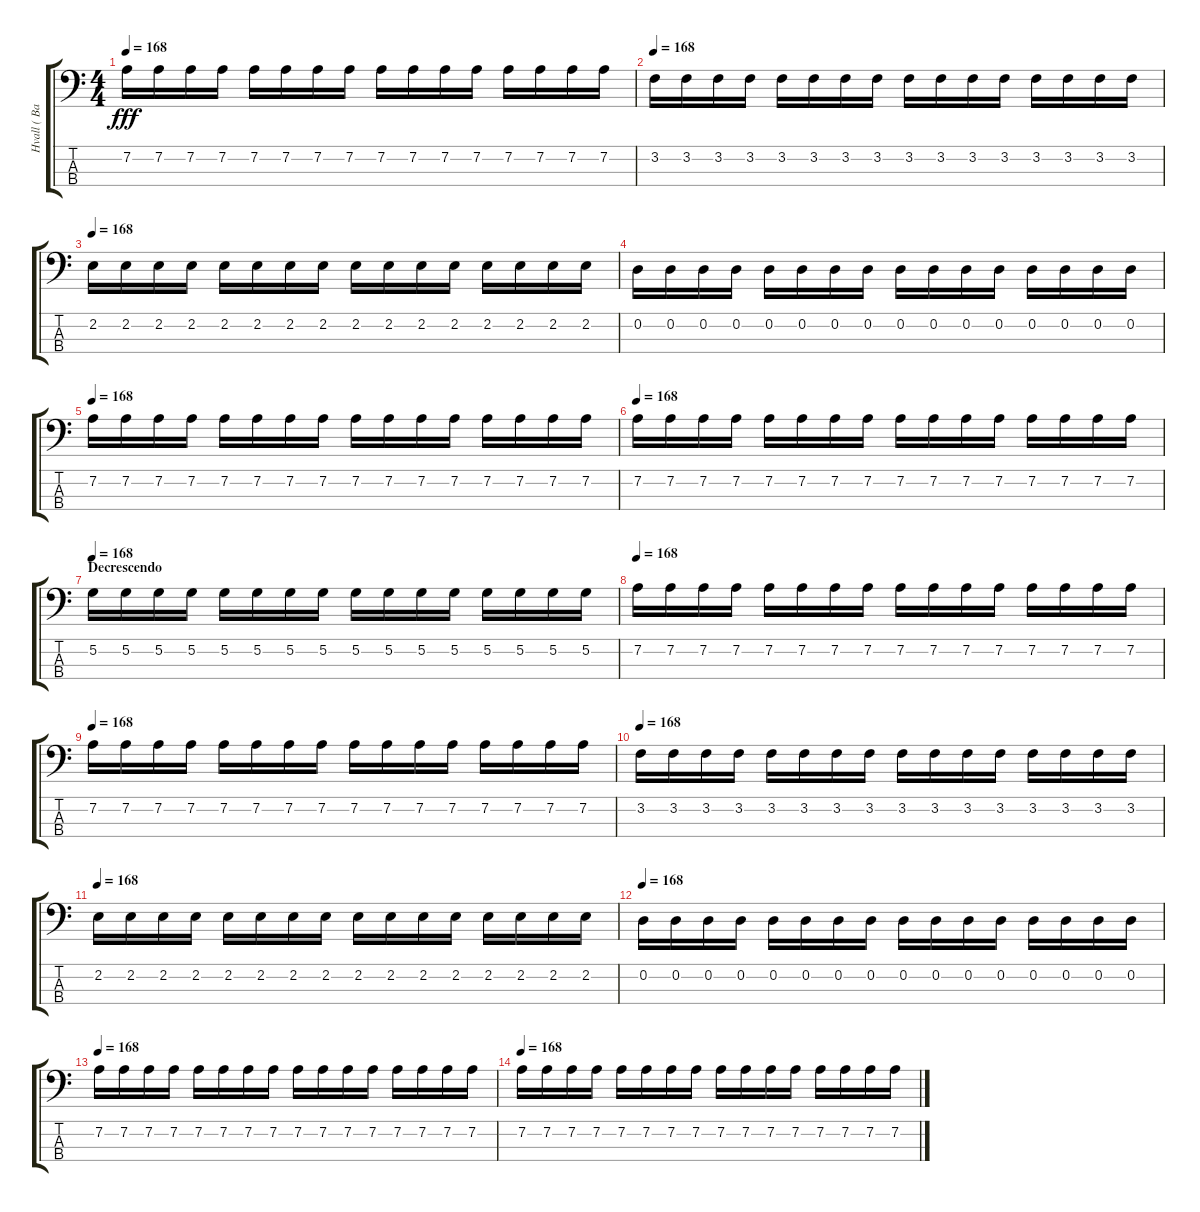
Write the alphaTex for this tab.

\track ("Hvall ( Basse )" "Hvall ( Ba") {instrument electricbassfinger}
\staff {score tabs}
\tuning (G2 D2 A1 E1) {hide}
\ts (4 4)
\tempo 168
\clef f4
\ks c
7.2.16{dy fff} 7.2.16 7.2.16 7.2.16 7.2.16 7.2.16 7.2.16 7.2.16 7.2.16 7.2.16 7.2.16 7.2.16 7.2.16 7.2.16 7.2.16 7.2.16 |
\tempo 168
3.2.16 3.2.16 3.2.16 3.2.16 3.2.16 3.2.16 3.2.16 3.2.16 3.2.16 3.2.16 3.2.16 3.2.16 3.2.16 3.2.16 3.2.16 3.2.16 |
\tempo 168
2.2.16 2.2.16 2.2.16 2.2.16 2.2.16 2.2.16 2.2.16 2.2.16 2.2.16 2.2.16 2.2.16 2.2.16 2.2.16 2.2.16 2.2.16 2.2.16 |
0.2.16 0.2.16 0.2.16 0.2.16 0.2.16 0.2.16 0.2.16 0.2.16 0.2.16 0.2.16 0.2.16 0.2.16 0.2.16 0.2.16 0.2.16 0.2.16 |
\tempo 168
7.2.16 7.2.16 7.2.16 7.2.16 7.2.16 7.2.16 7.2.16 7.2.16 7.2.16 7.2.16 7.2.16 7.2.16 7.2.16 7.2.16 7.2.16 7.2.16 |
\tempo 168
7.2.16 7.2.16 7.2.16 7.2.16 7.2.16 7.2.16 7.2.16 7.2.16 7.2.16 7.2.16 7.2.16 7.2.16 7.2.16 7.2.16 7.2.16 7.2.16 |
\section ("" "Decrescendo")
\tempo 168
5.2.16{volume 12} 5.2.16 5.2.16 5.2.16 5.2.16 5.2.16 5.2.16 5.2.16 5.2.16 5.2.16 5.2.16 5.2.16 5.2.16 5.2.16 5.2.16 5.2.16 |
\tempo 168
7.2.16{volume 10} 7.2.16 7.2.16 7.2.16 7.2.16 7.2.16 7.2.16 7.2.16 7.2.16 7.2.16 7.2.16 7.2.16 7.2.16 7.2.16 7.2.16 7.2.16 |
\tempo 168
7.2.16{volume 8} 7.2.16 7.2.16 7.2.16 7.2.16 7.2.16 7.2.16 7.2.16 7.2.16 7.2.16 7.2.16 7.2.16 7.2.16 7.2.16 7.2.16 7.2.16 |
\tempo 168
3.2.16{volume 6} 3.2.16 3.2.16 3.2.16 3.2.16 3.2.16 3.2.16 3.2.16 3.2.16 3.2.16 3.2.16 3.2.16 3.2.16 3.2.16 3.2.16 3.2.16 |
\tempo 168
2.2.16{volume 4} 2.2.16 2.2.16 2.2.16 2.2.16 2.2.16 2.2.16 2.2.16 2.2.16 2.2.16 2.2.16 2.2.16 2.2.16 2.2.16 2.2.16 2.2.16 |
\tempo 168
0.2.16{volume 2} 0.2.16 0.2.16 0.2.16 0.2.16 0.2.16 0.2.16 0.2.16 0.2.16 0.2.16 0.2.16 0.2.16 0.2.16 0.2.16 0.2.16 0.2.16 |
\tempo 168
7.2.16{volume 0} 7.2.16 7.2.16 7.2.16 7.2.16 7.2.16 7.2.16 7.2.16 7.2.16 7.2.16 7.2.16 7.2.16 7.2.16 7.2.16 7.2.16 7.2.16 |
\tempo 168
7.2.16 7.2.16 7.2.16 7.2.16 7.2.16 7.2.16 7.2.16 7.2.16 7.2.16 7.2.16 7.2.16 7.2.16 7.2.16 7.2.16 7.2.16 7.2.16
